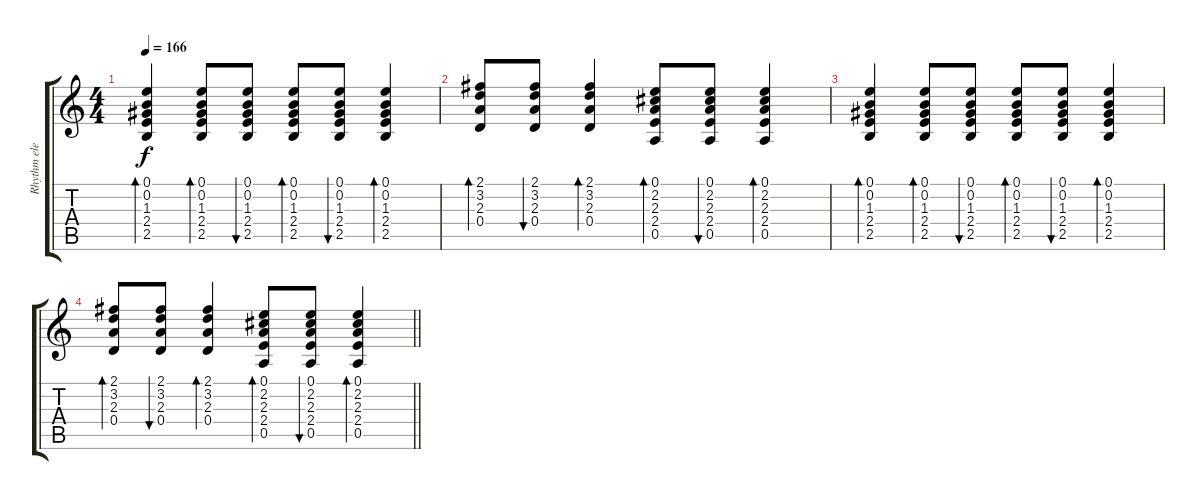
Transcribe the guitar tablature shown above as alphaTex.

\track ("Rhythm electric" "Rhythm ele") {instrument overdrivenguitar}
\staff {score tabs}
\tuning (E4 B3 G3 D3 A2 E2) {hide}
\ts (4 4)
\tempo 166
\clef g2
\ks c
(0.1 0.2 1.3 2.4 2.5).4{bd 120 dy f} (0.1 0.2 1.3 2.4 2.5).8{bd 60} (0.1 0.2 1.3 2.4 2.5).8{bu 60} (0.1 0.2 1.3 2.4 2.5).8{bd 60} (0.1 0.2 1.3 2.4 2.5).8{bu 60} (0.1 0.2 1.3 2.4 2.5).4{bd 120} |
(2.1 3.2 2.3 0.4).8{bd 120} (2.1 3.2 2.3 0.4).8{bu 60} (2.1 3.2 2.3 0.4).4{bd 60} (0.1 2.2 2.3 2.4 0.5).8{bd 120} (0.1 2.2 2.3 2.4 0.5).8{bu 60} (0.1 2.2 2.3 2.4 0.5).4{bd 60} |
(0.1 0.2 1.3 2.4 2.5).4{bd 120} (0.1 0.2 1.3 2.4 2.5).8{bd 60} (0.1 0.2 1.3 2.4 2.5).8{bu 60} (0.1 0.2 1.3 2.4 2.5).8{bd 60} (0.1 0.2 1.3 2.4 2.5).8{bu 60} (0.1 0.2 1.3 2.4 2.5).4{bd 120} |
\barLineRight lightlight
(2.1 3.2 2.3 0.4).8{bd 120} (2.1 3.2 2.3 0.4).8{bu 60} (2.1 3.2 2.3 0.4).4{bd 60} (0.1 2.2 2.3 2.4 0.5).8{bd 120} (0.1 2.2 2.3 2.4 0.5).8{bu 60} (0.1 2.2 2.3 2.4 0.5).4{bd 60}
